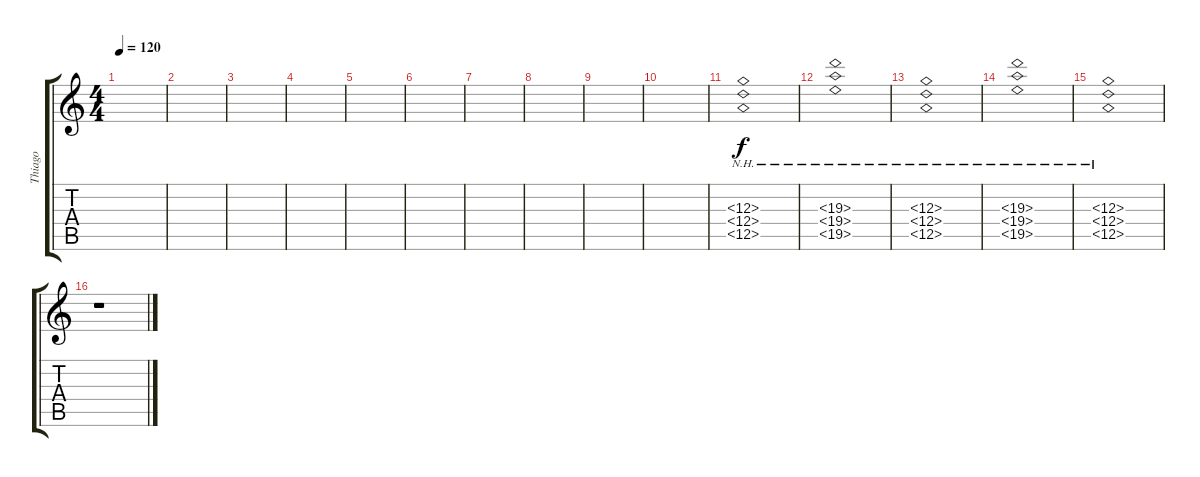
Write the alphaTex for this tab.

\track ("Thiago" "Thiago") {instrument acousticguitarsteel}
\staff {score tabs}
\tuning (E4 B3 G3 D3 A2 E2) {hide}
\ts (4 4)
\tempo 120
\clef g2
\ks c
|
|
|
|
|
|
|
|
|
|
(12.3{nh} 12.4{nh} 12.5{nh}).1 |
(19.3{nh} 19.4{nh} 19.5{nh}).1 |
(12.3{nh} 12.4{nh} 12.5{nh}).1 |
(19.3{nh} 19.4{nh} 19.5{nh}).1 |
(12.3{nh} 12.4{nh} 12.5{nh}).1 |
r.1
